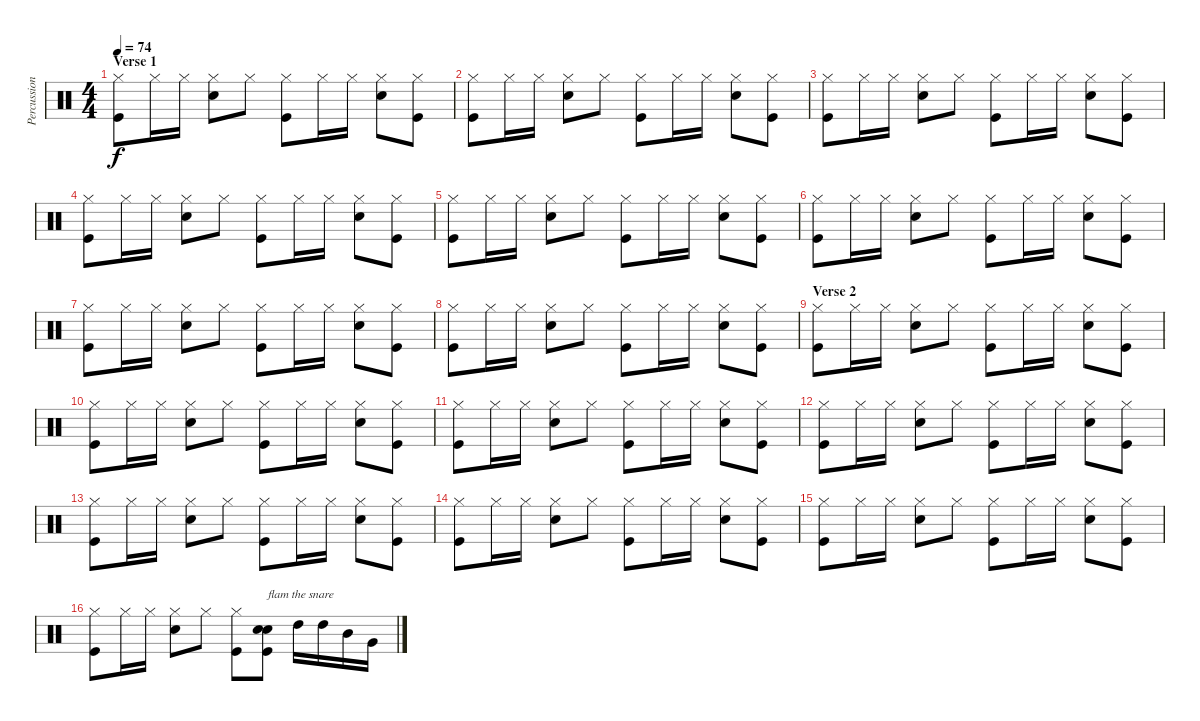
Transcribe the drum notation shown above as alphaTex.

\track ("Percussion (Henley)" "Percussion") {instrument percussion}
\staff {score}
\articulation defaults
\ts (4 4)
\section ("" "Verse 1")
\tempo 74
\clef neutral
\ks c
("Hi-Hat (closed)" "Kick (hit)").8{dy f} "Hi-Hat (closed)".16 "Hi-Hat (closed)".16 ("Hi-Hat (closed)" "Snare (hit) 2").8 "Hi-Hat (closed)".8 ("Hi-Hat (closed)" "Kick (hit)").8 "Hi-Hat (closed)".16 "Hi-Hat (closed)".16 ("Hi-Hat (closed)" "Snare (hit) 2").8 ("Hi-Hat (closed)" "Kick (hit)").8 |
("Hi-Hat (closed)" "Kick (hit)").8 "Hi-Hat (closed)".16 "Hi-Hat (closed)".16 ("Hi-Hat (closed)" "Snare (hit) 2").8 "Hi-Hat (closed)".8 ("Hi-Hat (closed)" "Kick (hit)").8 "Hi-Hat (closed)".16 "Hi-Hat (closed)".16 ("Hi-Hat (closed)" "Snare (hit) 2").8 ("Hi-Hat (closed)" "Kick (hit)").8 |
("Hi-Hat (closed)" "Kick (hit)").8 "Hi-Hat (closed)".16 "Hi-Hat (closed)".16 ("Hi-Hat (closed)" "Snare (hit) 2").8 "Hi-Hat (closed)".8 ("Hi-Hat (closed)" "Kick (hit)").8 "Hi-Hat (closed)".16 "Hi-Hat (closed)".16 ("Hi-Hat (closed)" "Snare (hit) 2").8 ("Hi-Hat (closed)" "Kick (hit)").8 |
("Hi-Hat (closed)" "Kick (hit)").8 "Hi-Hat (closed)".16 "Hi-Hat (closed)".16 ("Hi-Hat (closed)" "Snare (hit) 2").8 "Hi-Hat (closed)".8 ("Hi-Hat (closed)" "Kick (hit)").8 "Hi-Hat (closed)".16 "Hi-Hat (closed)".16 ("Hi-Hat (closed)" "Snare (hit) 2").8 ("Hi-Hat (closed)" "Kick (hit)").8 |
("Hi-Hat (closed)" "Kick (hit)").8 "Hi-Hat (closed)".16 "Hi-Hat (closed)".16 ("Hi-Hat (closed)" "Snare (hit) 2").8 "Hi-Hat (closed)".8 ("Hi-Hat (closed)" "Kick (hit)").8 "Hi-Hat (closed)".16 "Hi-Hat (closed)".16 ("Hi-Hat (closed)" "Snare (hit) 2").8 ("Hi-Hat (closed)" "Kick (hit)").8 |
("Hi-Hat (closed)" "Kick (hit)").8 "Hi-Hat (closed)".16 "Hi-Hat (closed)".16 ("Hi-Hat (closed)" "Snare (hit) 2").8 "Hi-Hat (closed)".8 ("Hi-Hat (closed)" "Kick (hit)").8 "Hi-Hat (closed)".16 "Hi-Hat (closed)".16 ("Hi-Hat (closed)" "Snare (hit) 2").8 ("Hi-Hat (closed)" "Kick (hit)").8 |
("Hi-Hat (closed)" "Kick (hit)").8 "Hi-Hat (closed)".16 "Hi-Hat (closed)".16 ("Hi-Hat (closed)" "Snare (hit) 2").8 "Hi-Hat (closed)".8 ("Hi-Hat (closed)" "Kick (hit)").8 "Hi-Hat (closed)".16 "Hi-Hat (closed)".16 ("Hi-Hat (closed)" "Snare (hit) 2").8 ("Hi-Hat (closed)" "Kick (hit)").8 |
("Hi-Hat (closed)" "Kick (hit)").8 "Hi-Hat (closed)".16 "Hi-Hat (closed)".16 ("Hi-Hat (closed)" "Snare (hit) 2").8 "Hi-Hat (closed)".8 ("Hi-Hat (closed)" "Kick (hit)").8 "Hi-Hat (closed)".16 "Hi-Hat (closed)".16 ("Hi-Hat (closed)" "Snare (hit) 2").8 ("Hi-Hat (closed)" "Kick (hit)").8 |
\section ("" "Verse 2")
("Hi-Hat (closed)" "Kick (hit)").8 "Hi-Hat (closed)".16 "Hi-Hat (closed)".16 ("Hi-Hat (closed)" "Snare (hit) 2").8 "Hi-Hat (closed)".8 ("Hi-Hat (closed)" "Kick (hit)").8 "Hi-Hat (closed)".16 "Hi-Hat (closed)".16 ("Hi-Hat (closed)" "Snare (hit) 2").8 ("Hi-Hat (closed)" "Kick (hit)").8 |
("Hi-Hat (closed)" "Kick (hit)").8 "Hi-Hat (closed)".16 "Hi-Hat (closed)".16 ("Hi-Hat (closed)" "Snare (hit) 2").8 "Hi-Hat (closed)".8 ("Hi-Hat (closed)" "Kick (hit)").8 "Hi-Hat (closed)".16 "Hi-Hat (closed)".16 ("Hi-Hat (closed)" "Snare (hit) 2").8 ("Hi-Hat (closed)" "Kick (hit)").8 |
("Hi-Hat (closed)" "Kick (hit)").8 "Hi-Hat (closed)".16 "Hi-Hat (closed)".16 ("Hi-Hat (closed)" "Snare (hit) 2").8 "Hi-Hat (closed)".8 ("Hi-Hat (closed)" "Kick (hit)").8 "Hi-Hat (closed)".16 "Hi-Hat (closed)".16 ("Hi-Hat (closed)" "Snare (hit) 2").8 ("Hi-Hat (closed)" "Kick (hit)").8 |
("Hi-Hat (closed)" "Kick (hit)").8 "Hi-Hat (closed)".16 "Hi-Hat (closed)".16 ("Hi-Hat (closed)" "Snare (hit) 2").8 "Hi-Hat (closed)".8 ("Hi-Hat (closed)" "Kick (hit)").8 "Hi-Hat (closed)".16 "Hi-Hat (closed)".16 ("Hi-Hat (closed)" "Snare (hit) 2").8 ("Hi-Hat (closed)" "Kick (hit)").8 |
("Hi-Hat (closed)" "Kick (hit)").8 "Hi-Hat (closed)".16 "Hi-Hat (closed)".16 ("Hi-Hat (closed)" "Snare (hit) 2").8 "Hi-Hat (closed)".8 ("Hi-Hat (closed)" "Kick (hit)").8 "Hi-Hat (closed)".16 "Hi-Hat (closed)".16 ("Hi-Hat (closed)" "Snare (hit) 2").8 ("Hi-Hat (closed)" "Kick (hit)").8 |
("Hi-Hat (closed)" "Kick (hit)").8 "Hi-Hat (closed)".16 "Hi-Hat (closed)".16 ("Hi-Hat (closed)" "Snare (hit) 2").8 "Hi-Hat (closed)".8 ("Hi-Hat (closed)" "Kick (hit)").8 "Hi-Hat (closed)".16 "Hi-Hat (closed)".16 ("Hi-Hat (closed)" "Snare (hit) 2").8 ("Hi-Hat (closed)" "Kick (hit)").8 |
("Hi-Hat (closed)" "Kick (hit)").8 "Hi-Hat (closed)".16 "Hi-Hat (closed)".16 ("Hi-Hat (closed)" "Snare (hit) 2").8 "Hi-Hat (closed)".8 ("Hi-Hat (closed)" "Kick (hit)").8 "Hi-Hat (closed)".16 "Hi-Hat (closed)".16 ("Hi-Hat (closed)" "Snare (hit) 2").8 ("Hi-Hat (closed)" "Kick (hit)").8 |
("Hi-Hat (closed)" "Kick (hit)").8 "Hi-Hat (closed)".16 "Hi-Hat (closed)".16 ("Hi-Hat (closed)" "Snare (hit) 2").8 "Hi-Hat (closed)".8 ("Hi-Hat (closed)" "Kick (hit)").8 ("Snare (hit) 2" "Snare (hit) 2" "Kick (hit)").8{bd 60 txt "flam the snare"} "High Tom (hit)".16 "High Tom (hit)".16 "Mid Tom (hit)".16 "Very Low Tom (hit)".16
